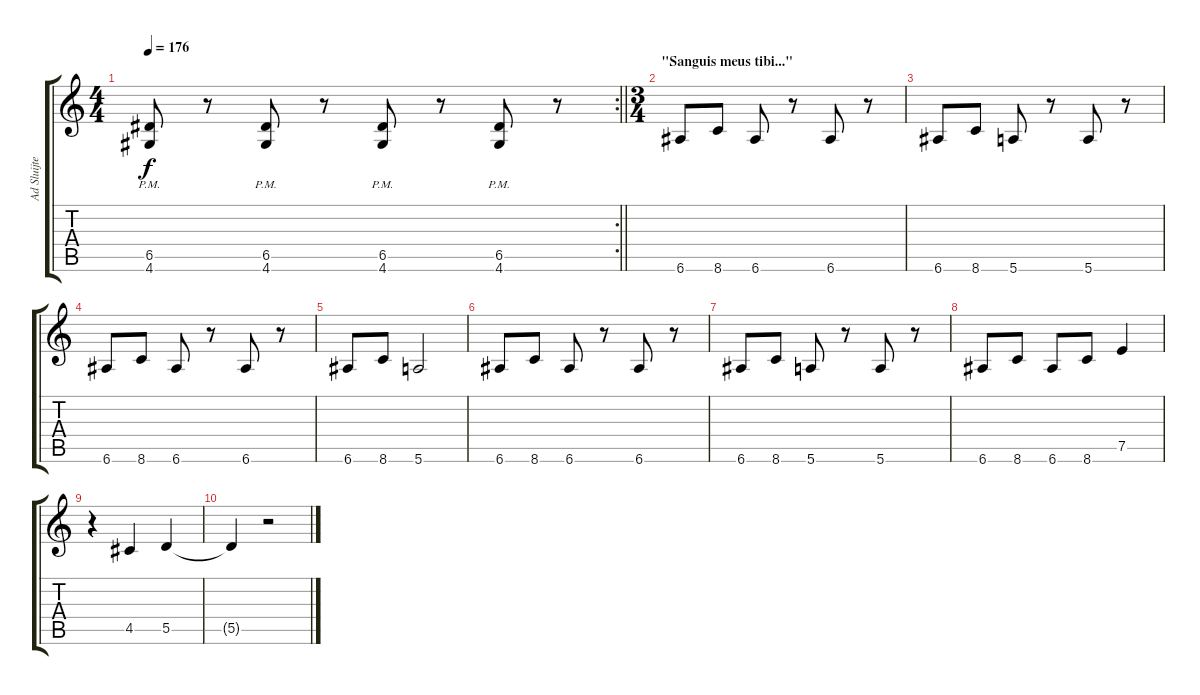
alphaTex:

\track ("Ad Sluijter" "Ad Sluijte") {instrument distortionguitar}
\staff {score tabs}
\tuning (E4 B3 G3 D3 A2 E2) {hide}
\rc 2
\ts (4 4)
\tempo 176
\clef g2
\barLineRight lightlight
\ks c
(6.5{pm} 4.6{pm}).8{dy f} r.8 (6.5{pm} 4.6{pm}).8 r.8 (6.5{pm} 4.6{pm}).8 r.8 (6.5{pm} 4.6{pm}).8 r.8 |
\ts (3 4)
\section ("" "\"Sanguis meus tibi...\"")
6.6.8 8.6.8 6.6.8 r.8 6.6.8 r.8 |
6.6.8 8.6.8 5.6.8 r.8 5.6.8 r.8 |
6.6.8 8.6.8 6.6.8 r.8 6.6.8 r.8 |
6.6.8 8.6.8 5.6.2 |
6.6.8 8.6.8 6.6.8 r.8 6.6.8 r.8 |
6.6.8 8.6.8 5.6.8 r.8 5.6.8 r.8 |
6.6.8 8.6.8 6.6.8 8.6.8 7.5.4 |
r.4 4.5.4 5.5.4 |
5.5{t}.4 r.2
